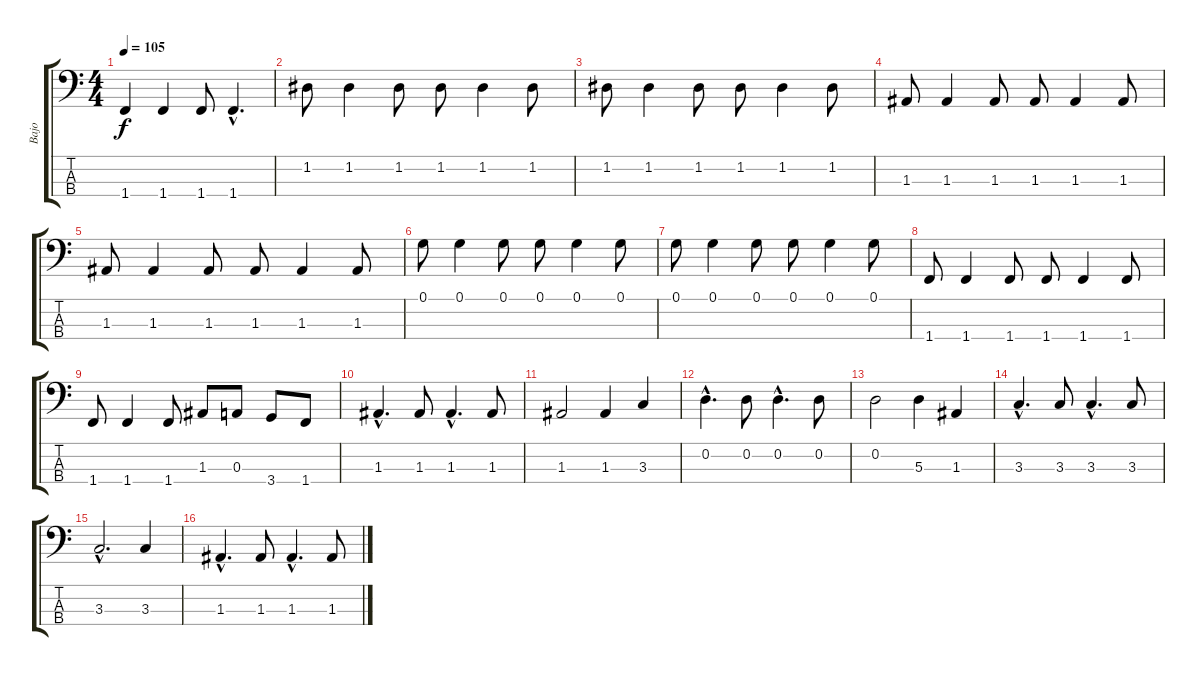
\track ("Bajo" "Bajo") {instrument slapbass2}
\staff {score tabs}
\tuning (G2 D2 A1 E1) {hide}
\ts (4 4)
\tempo 105
\clef f4
\ks c
1.4.4{dy f} 1.4.4 1.4.8 1.4{hac}.4{d} |
1.2.8 1.2.4 1.2.8 1.2.8 1.2.4 1.2.8 |
1.2.8 1.2.4 1.2.8 1.2.8 1.2.4 1.2.8 |
1.3.8 1.3.4 1.3.8 1.3.8 1.3.4 1.3.8 |
1.3.8 1.3.4 1.3.8 1.3.8 1.3.4 1.3.8 |
0.1.8 0.1.4 0.1.8 0.1.8 0.1.4 0.1.8 |
0.1.8 0.1.4 0.1.8 0.1.8 0.1.4 0.1.8 |
1.4.8 1.4.4 1.4.8 1.4.8 1.4.4 1.4.8 |
1.4.8 1.4.4 1.4.8 1.3.8 0.3.8 3.4.8 1.4.8 |
1.3{hac}.4{d} 1.3.8 1.3{hac}.4{d} 1.3.8 |
1.3.2 1.3.4 3.3.4 |
0.2{hac}.4{d} 0.2.8 0.2{hac}.4{d} 0.2.8 |
0.2.2 5.3.4 1.3.4 |
3.3{hac}.4{d} 3.3.8 3.3{hac}.4{d} 3.3.8 |
3.3{hac}.2{d} 3.3.4 |
1.3{hac}.4{d} 1.3.8 1.3{hac}.4{d} 1.3.8
